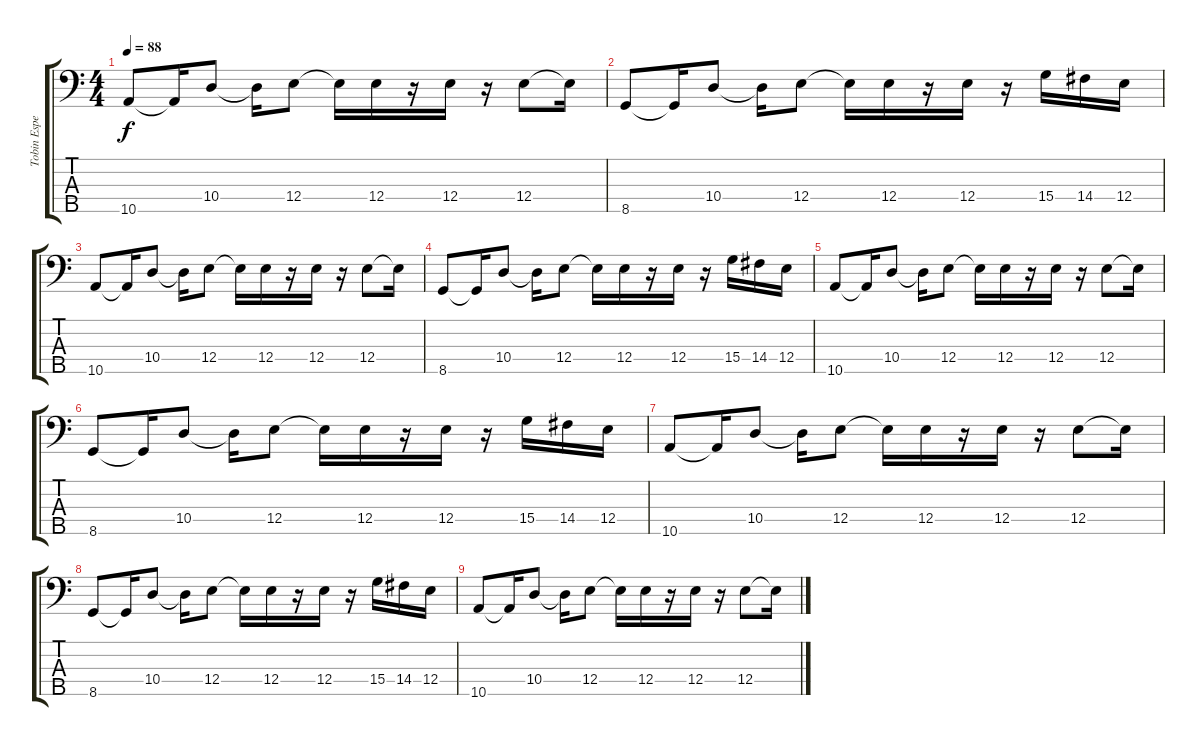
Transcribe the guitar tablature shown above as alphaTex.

\track ("Tobin Esperance" "Tobin Espe") {instrument electricbassfinger}
\staff {score tabs}
\tuning (G2 D2 A1 E1 B0) {hide}
\ts (4 4)
\tempo 88
\clef f4
\ks c
10.5.8{dy f} 10.5{t}.16 10.4.8 10.4{t}.16 12.4.8 12.4{t}.16 12.4.16 r.16 12.4.16 r.16 12.4.8 12.4{t}.16 |
8.5.8 8.5{t}.16 10.4.8 10.4{t}.16 12.4.8 12.4{t}.16 12.4.16 r.16 12.4.16 r.16 15.4.16 14.4.16 12.4.16 |
10.5.8 10.5{t}.16 10.4.8 10.4{t}.16 12.4.8 12.4{t}.16 12.4.16 r.16 12.4.16 r.16 12.4.8 12.4{t}.16 |
8.5.8 8.5{t}.16 10.4.8 10.4{t}.16 12.4.8 12.4{t}.16 12.4.16 r.16 12.4.16 r.16 15.4.16 14.4.16 12.4.16 |
10.5.8 10.5{t}.16 10.4.8 10.4{t}.16 12.4.8 12.4{t}.16 12.4.16 r.16 12.4.16 r.16 12.4.8 12.4{t}.16 |
8.5.8 8.5{t}.16 10.4.8 10.4{t}.16 12.4.8 12.4{t}.16 12.4.16 r.16 12.4.16 r.16 15.4.16 14.4.16 12.4.16 |
10.5.8 10.5{t}.16 10.4.8 10.4{t}.16 12.4.8 12.4{t}.16 12.4.16 r.16 12.4.16 r.16 12.4.8 12.4{t}.16 |
8.5.8 8.5{t}.16 10.4.8 10.4{t}.16 12.4.8 12.4{t}.16 12.4.16 r.16 12.4.16 r.16 15.4.16 14.4.16 12.4.16 |
10.5.8 10.5{t}.16 10.4.8 10.4{t}.16 12.4.8 12.4{t}.16 12.4.16 r.16 12.4.16 r.16 12.4.8 12.4{t}.16
